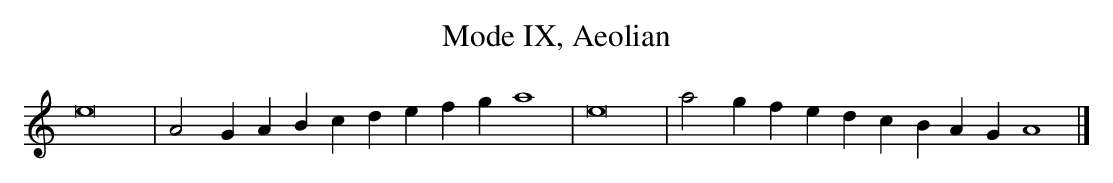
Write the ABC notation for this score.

X:1
T:Mode IX, Aeolian
M:none
L:1/4
K:AMin
e8|A2 G A B c d e f g a4|e8|a2 g f e d c B A G A4|]
